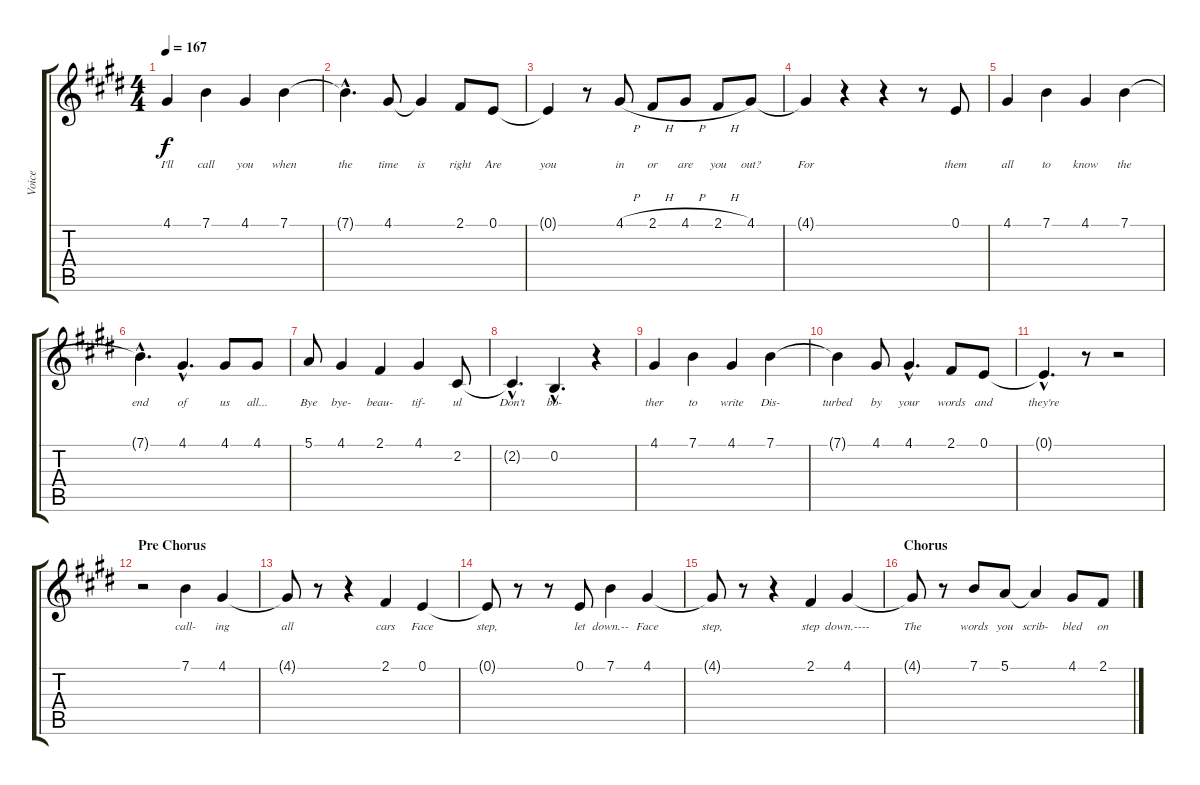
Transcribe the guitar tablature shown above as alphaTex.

\track ("Voice" "Voice") {instrument clarinet}
\staff {score tabs}
\tuning (E4 B3 G3 D3 A2 E2) {hide}
\ts (4 4)
\tempo 167
\clef g2
\ks e
4.1.4{lyrics (0 "I'll") lyrics (1 "") lyrics (2 "") lyrics (3 "") lyrics (4 "") dy f} 7.1.4{lyrics (0 "call") lyrics (1 "") lyrics (2 "") lyrics (3 "") lyrics (4 "")} 4.1.4{lyrics (0 "you") lyrics (1 "") lyrics (2 "") lyrics (3 "") lyrics (4 "")} 7.1.4{lyrics (0 "when") lyrics (1 "") lyrics (2 "") lyrics (3 "") lyrics (4 "")} |
7.1{hac t}.4{d lyrics (0 "the") lyrics (1 "") lyrics (2 "") lyrics (3 "") lyrics (4 "")} 4.1.8{lyrics (0 "time") lyrics (1 "") lyrics (2 "") lyrics (3 "") lyrics (4 "")} 4.1{t}.4{lyrics (0 "is") lyrics (1 "") lyrics (2 "") lyrics (3 "") lyrics (4 "")} 2.1.8{lyrics (0 "right") lyrics (1 "") lyrics (2 "") lyrics (3 "") lyrics (4 "")} 0.1.8{lyrics (0 "Are") lyrics (1 "") lyrics (2 "") lyrics (3 "") lyrics (4 "")} |
0.1{t}.4{lyrics (0 "you") lyrics (1 "") lyrics (2 "") lyrics (3 "") lyrics (4 "")} r.8 4.1{h}.8{lyrics (0 "in") lyrics (1 "") lyrics (2 "") lyrics (3 "") lyrics (4 "")} 2.1{h}.8{lyrics (0 "or") lyrics (1 "") lyrics (2 "") lyrics (3 "") lyrics (4 "")} 4.1{h}.8{lyrics (0 "are") lyrics (1 "") lyrics (2 "") lyrics (3 "") lyrics (4 "")} 2.1{h}.8{lyrics (0 "you") lyrics (1 "") lyrics (2 "") lyrics (3 "") lyrics (4 "")} 4.1.8{lyrics (0 "out?") lyrics (1 "") lyrics (2 "") lyrics (3 "") lyrics (4 "")} |
4.1{t}.4{lyrics (0 "For") lyrics (1 "") lyrics (2 "") lyrics (3 "") lyrics (4 "")} r.4 r.4 r.8 0.1.8{lyrics (0 "them") lyrics (1 "") lyrics (2 "") lyrics (3 "") lyrics (4 "")} |
4.1.4{lyrics (0 "all") lyrics (1 "") lyrics (2 "") lyrics (3 "") lyrics (4 "")} 7.1.4{lyrics (0 "to") lyrics (1 "") lyrics (2 "") lyrics (3 "") lyrics (4 "")} 4.1.4{lyrics (0 "know") lyrics (1 "") lyrics (2 "") lyrics (3 "") lyrics (4 "")} 7.1.4{lyrics (0 "the") lyrics (1 "") lyrics (2 "") lyrics (3 "") lyrics (4 "")} |
7.1{hac t}.4{d lyrics (0 "end") lyrics (1 "") lyrics (2 "") lyrics (3 "") lyrics (4 "")} 4.1{hac}.4{d lyrics (0 "of") lyrics (1 "") lyrics (2 "") lyrics (3 "") lyrics (4 "")} 4.1.8{lyrics (0 "us") lyrics (1 "") lyrics (2 "") lyrics (3 "") lyrics (4 "")} 4.1.8{lyrics (0 "all...") lyrics (1 "") lyrics (2 "") lyrics (3 "") lyrics (4 "")} |
5.1.8{lyrics (0 "Bye") lyrics (1 "") lyrics (2 "") lyrics (3 "") lyrics (4 "")} 4.1.4{lyrics (0 "bye-") lyrics (1 "") lyrics (2 "") lyrics (3 "") lyrics (4 "")} 2.1.4{lyrics (0 "beau-") lyrics (1 "") lyrics (2 "") lyrics (3 "") lyrics (4 "")} 4.1.4{lyrics (0 "tif-") lyrics (1 "") lyrics (2 "") lyrics (3 "") lyrics (4 "")} 2.2.8{lyrics (0 "ul") lyrics (1 "") lyrics (2 "") lyrics (3 "") lyrics (4 "")} |
2.2{hac t}.4{d lyrics (0 "Don't") lyrics (1 "") lyrics (2 "") lyrics (3 "") lyrics (4 "")} 0.2{hac}.4{d lyrics (0 "bo-") lyrics (1 "") lyrics (2 "") lyrics (3 "") lyrics (4 "")} r.4 |
4.1.4{lyrics (0 "ther") lyrics (1 "") lyrics (2 "") lyrics (3 "") lyrics (4 "")} 7.1.4{lyrics (0 "to") lyrics (1 "") lyrics (2 "") lyrics (3 "") lyrics (4 "")} 4.1.4{lyrics (0 "write") lyrics (1 "") lyrics (2 "") lyrics (3 "") lyrics (4 "")} 7.1.4{lyrics (0 "Dis-") lyrics (1 "") lyrics (2 "") lyrics (3 "") lyrics (4 "")} |
7.1{t}.4{lyrics (0 "turbed") lyrics (1 "") lyrics (2 "") lyrics (3 "") lyrics (4 "")} 4.1.8{lyrics (0 "by") lyrics (1 "") lyrics (2 "") lyrics (3 "") lyrics (4 "")} 4.1{hac}.4{d lyrics (0 "your") lyrics (1 "") lyrics (2 "") lyrics (3 "") lyrics (4 "")} 2.1.8{lyrics (0 "words") lyrics (1 "") lyrics (2 "") lyrics (3 "") lyrics (4 "")} 0.1.8{lyrics (0 "and") lyrics (1 "") lyrics (2 "") lyrics (3 "") lyrics (4 "")} |
0.1{hac t}.4{d lyrics (0 "they're") lyrics (1 "") lyrics (2 "") lyrics (3 "") lyrics (4 "")} r.8 r.2 |
\section ("" "Pre Chorus")
r.2 7.1.4{lyrics (0 "call-") lyrics (1 "") lyrics (2 "") lyrics (3 "") lyrics (4 "")} 4.1.4{lyrics (0 "ing") lyrics (1 "") lyrics (2 "") lyrics (3 "") lyrics (4 "")} |
4.1{t}.8{lyrics (0 "all") lyrics (1 "") lyrics (2 "") lyrics (3 "") lyrics (4 "")} r.8 r.4 2.1.4{lyrics (0 "cars") lyrics (1 "") lyrics (2 "") lyrics (3 "") lyrics (4 "")} 0.1.4{lyrics (0 "Face") lyrics (1 "") lyrics (2 "") lyrics (3 "") lyrics (4 "")} |
0.1{t}.8{lyrics (0 "step,") lyrics (1 "") lyrics (2 "") lyrics (3 "") lyrics (4 "")} r.8 r.8 0.1.8{lyrics (0 "let") lyrics (1 "") lyrics (2 "") lyrics (3 "") lyrics (4 "")} 7.1.4{lyrics (0 "down.--") lyrics (1 "") lyrics (2 "") lyrics (3 "") lyrics (4 "")} 4.1.4{lyrics (0 "Face") lyrics (1 "") lyrics (2 "") lyrics (3 "") lyrics (4 "")} |
4.1{t}.8{lyrics (0 "step,") lyrics (1 "") lyrics (2 "") lyrics (3 "") lyrics (4 "")} r.8 r.4 2.1.4{lyrics (0 "step") lyrics (1 "") lyrics (2 "") lyrics (3 "") lyrics (4 "")} 4.1.4{lyrics (0 "down.----") lyrics (1 "") lyrics (2 "") lyrics (3 "") lyrics (4 "")} |
\section ("" "Chorus")
4.1{t}.8{lyrics (0 "The") lyrics (1 "") lyrics (2 "") lyrics (3 "") lyrics (4 "")} r.8 7.1.8{lyrics (0 "words") lyrics (1 "") lyrics (2 "") lyrics (3 "") lyrics (4 "")} 5.1.8{lyrics (0 "you") lyrics (1 "") lyrics (2 "") lyrics (3 "") lyrics (4 "")} 5.1{t}.4{lyrics (0 "scrib-") lyrics (1 "") lyrics (2 "") lyrics (3 "") lyrics (4 "")} 4.1.8{lyrics (0 "bled") lyrics (1 "") lyrics (2 "") lyrics (3 "") lyrics (4 "")} 2.1.8{lyrics (0 "on") lyrics (1 "") lyrics (2 "") lyrics (3 "") lyrics (4 "")}
